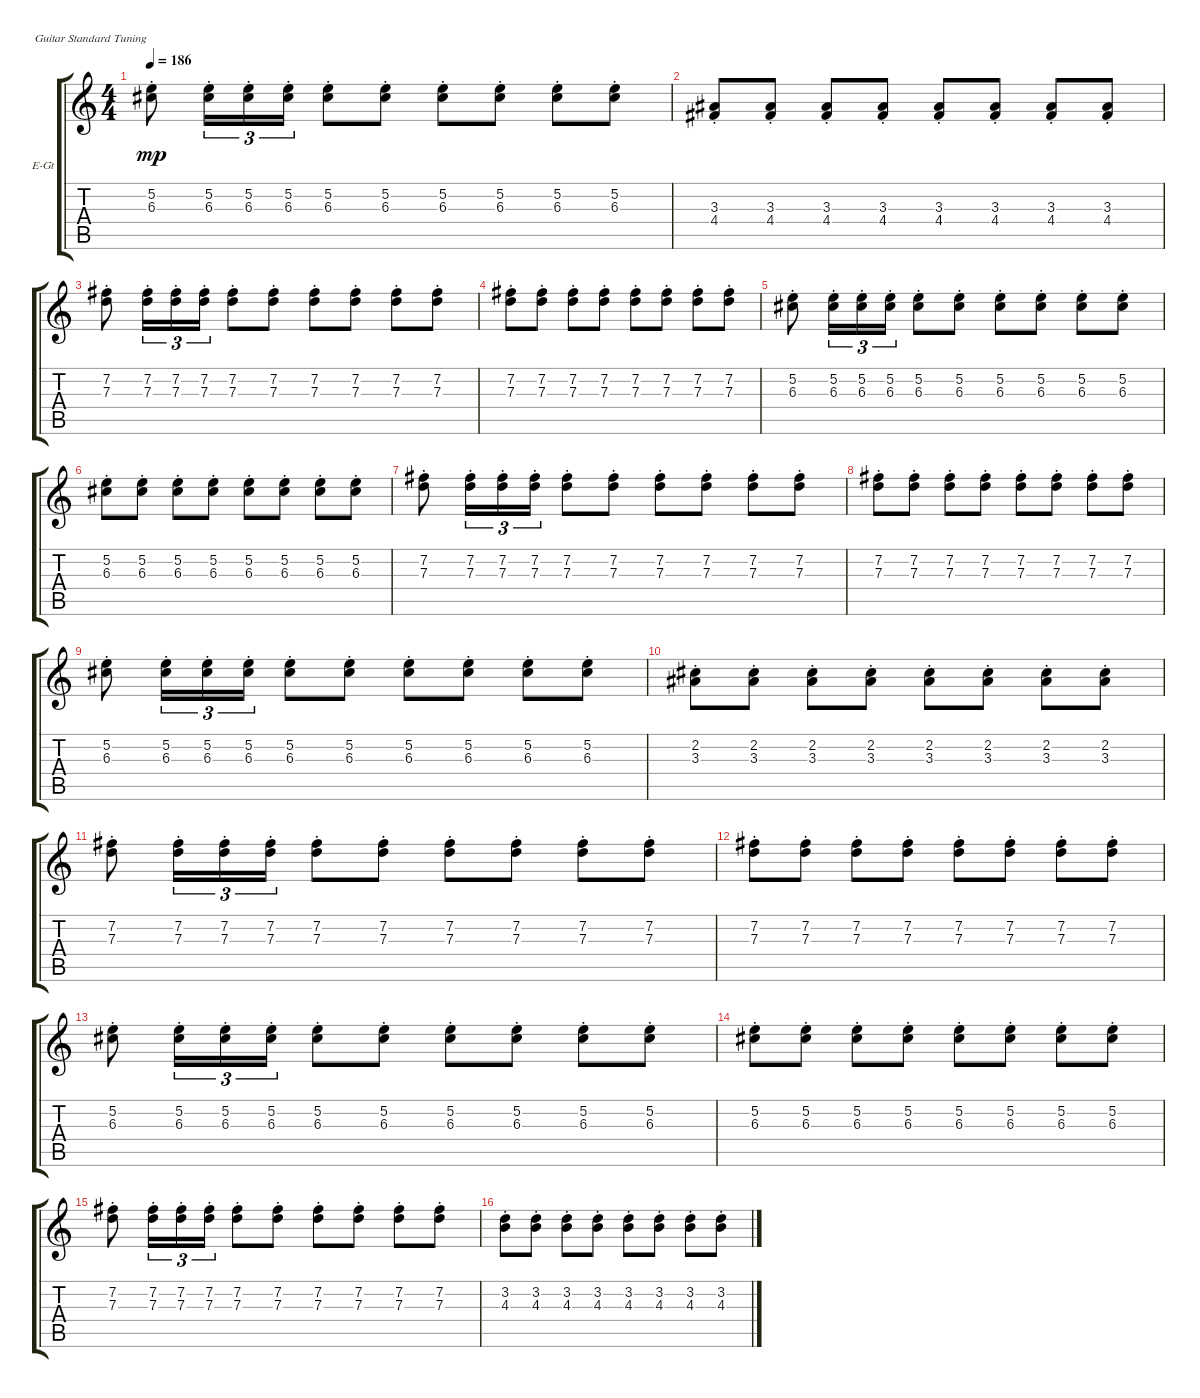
\defaultSystemsLayout 4
\bracketExtendMode groupsimilarinstruments
\firstSystemTrackNameOrientation horizontal
\otherSystemsTrackNameOrientation horizontal
\track ("Synth" "E-Gt") {instrument electricguitarclean}
\staff {score tabs}
\tuning (E4 B3 G3 D3 A2 E2)
\ts (4 4)
\tempo 186
\clef g2
\scale
0.333333
\ks c
(6.3{st} 5.2{st}).8{dy mp} (6.3{st} 5.2{st}).16{tu (3 2)} (6.3{st} 5.2{st}).16{tu (3 2)} (6.3{st} 5.2{st}).16{tu (3 2)} (6.3{st} 5.2{st}).8 (6.3{st} 5.2{st}).8 (6.3{st} 5.2{st}).8 (6.3{st} 5.2{st}).8 (6.3{st} 5.2{st}).8 (6.3{st} 5.2{st}).8 |
\scale
0.333333 (3.3{st} 4.4{st}).8 (3.3{st} 4.4{st}).8 (3.3{st} 4.4{st}).8 (3.3{st} 4.4{st}).8 (3.3{st} 4.4{st}).8 (3.3{st} 4.4{st}).8 (3.3{st} 4.4{st}).8 (3.3{st} 4.4{st}).8 |
\scale
0.333333 (7.3{st} 7.2{st}).8 (7.3{st} 7.2{st}).16{tu (3 2)} (7.3{st} 7.2{st}).16{tu (3 2)} (7.3{st} 7.2{st}).16{tu (3 2)} (7.3{st} 7.2{st}).8 (7.3{st} 7.2{st}).8 (7.3{st} 7.2{st}).8 (7.3{st} 7.2{st}).8 (7.3{st} 7.2{st}).8 (7.3{st} 7.2{st}).8 |
\scale
0.333333 (7.3{st} 7.2{st}).8 (7.3{st} 7.2{st}).8 (7.3{st} 7.2{st}).8 (7.3{st} 7.2{st}).8 (7.3{st} 7.2{st}).8 (7.3{st} 7.2{st}).8 (7.3{st} 7.2{st}).8 (7.3{st} 7.2{st}).8 |
\scale
0.333333 (6.3{st} 5.2{st}).8 (6.3{st} 5.2{st}).16{tu (3 2)} (6.3{st} 5.2{st}).16{tu (3 2)} (6.3{st} 5.2{st}).16{tu (3 2)} (6.3{st} 5.2{st}).8 (6.3{st} 5.2{st}).8 (6.3{st} 5.2{st}).8 (6.3{st} 5.2{st}).8 (6.3{st} 5.2{st}).8 (6.3{st} 5.2{st}).8 |
\scale
0.333333 (6.3{st} 5.2{st}).8 (6.3{st} 5.2{st}).8 (6.3{st} 5.2{st}).8 (6.3{st} 5.2{st}).8 (6.3{st} 5.2{st}).8 (6.3{st} 5.2{st}).8 (6.3{st} 5.2{st}).8 (6.3{st} 5.2{st}).8 |
\scale
0.333333 (7.3{st} 7.2{st}).8 (7.3{st} 7.2{st}).16{tu (3 2)} (7.3{st} 7.2{st}).16{tu (3 2)} (7.3{st} 7.2{st}).16{tu (3 2)} (7.3{st} 7.2{st}).8 (7.3{st} 7.2{st}).8 (7.3{st} 7.2{st}).8 (7.3{st} 7.2{st}).8 (7.3{st} 7.2{st}).8 (7.3{st} 7.2{st}).8 |
\scale
0.333333 (7.3{st} 7.2{st}).8 (7.3{st} 7.2{st}).8 (7.3{st} 7.2{st}).8 (7.3{st} 7.2{st}).8 (7.3{st} 7.2{st}).8 (7.3{st} 7.2{st}).8 (7.3{st} 7.2{st}).8 (7.3{st} 7.2{st}).8 |
\scale
0.333333 (6.3{st} 5.2{st}).8 (6.3{st} 5.2{st}).16{tu (3 2)} (6.3{st} 5.2{st}).16{tu (3 2)} (6.3{st} 5.2{st}).16{tu (3 2)} (6.3{st} 5.2{st}).8 (6.3{st} 5.2{st}).8 (6.3{st} 5.2{st}).8 (6.3{st} 5.2{st}).8 (6.3{st} 5.2{st}).8 (6.3{st} 5.2{st}).8 |
\scale
0.333333 (3.3{st} 2.2{st}).8 (3.3{st} 2.2{st}).8 (3.3{st} 2.2{st}).8 (3.3{st} 2.2{st}).8 (3.3{st} 2.2{st}).8 (3.3{st} 2.2{st}).8 (3.3{st} 2.2{st}).8 (3.3{st} 2.2{st}).8 |
\scale
0.333333 (7.3{st} 7.2{st}).8 (7.3{st} 7.2{st}).16{tu (3 2)} (7.3{st} 7.2{st}).16{tu (3 2)} (7.3{st} 7.2{st}).16{tu (3 2)} (7.3{st} 7.2{st}).8 (7.3{st} 7.2{st}).8 (7.3{st} 7.2{st}).8 (7.3{st} 7.2{st}).8 (7.3{st} 7.2{st}).8 (7.3{st} 7.2{st}).8 |
\scale
0.333333 (7.3{st} 7.2{st}).8 (7.3{st} 7.2{st}).8 (7.3{st} 7.2{st}).8 (7.3{st} 7.2{st}).8 (7.3{st} 7.2{st}).8 (7.3{st} 7.2{st}).8 (7.3{st} 7.2{st}).8 (7.3{st} 7.2{st}).8 |
\scale
0.333333 (6.3{st} 5.2{st}).8 (6.3{st} 5.2{st}).16{tu (3 2)} (6.3{st} 5.2{st}).16{tu (3 2)} (6.3{st} 5.2{st}).16{tu (3 2)} (6.3{st} 5.2{st}).8 (6.3{st} 5.2{st}).8 (6.3{st} 5.2{st}).8 (6.3{st} 5.2{st}).8 (6.3{st} 5.2{st}).8 (6.3{st} 5.2{st}).8 |
\scale
0.333333 (6.3{st} 5.2{st}).8 (6.3{st} 5.2{st}).8 (6.3{st} 5.2{st}).8 (6.3{st} 5.2{st}).8 (6.3{st} 5.2{st}).8 (6.3{st} 5.2{st}).8 (6.3{st} 5.2{st}).8 (6.3{st} 5.2{st}).8 |
\scale
0.333333 (7.3{st} 7.2{st}).8 (7.3{st} 7.2{st}).16{tu (3 2)} (7.3{st} 7.2{st}).16{tu (3 2)} (7.3{st} 7.2{st}).16{tu (3 2)} (7.3{st} 7.2{st}).8 (7.3{st} 7.2{st}).8 (7.3{st} 7.2{st}).8 (7.3{st} 7.2{st}).8 (7.3{st} 7.2{st}).8 (7.3{st} 7.2{st}).8 |
\scale
0.333333 (4.3{st} 3.2{st}).8 (4.3{st} 3.2{st}).8 (4.3{st} 3.2{st}).8 (4.3{st} 3.2{st}).8 (4.3{st} 3.2{st}).8 (4.3{st} 3.2{st}).8 (4.3{st} 3.2{st}).8 (4.3{st} 3.2{st}).8
